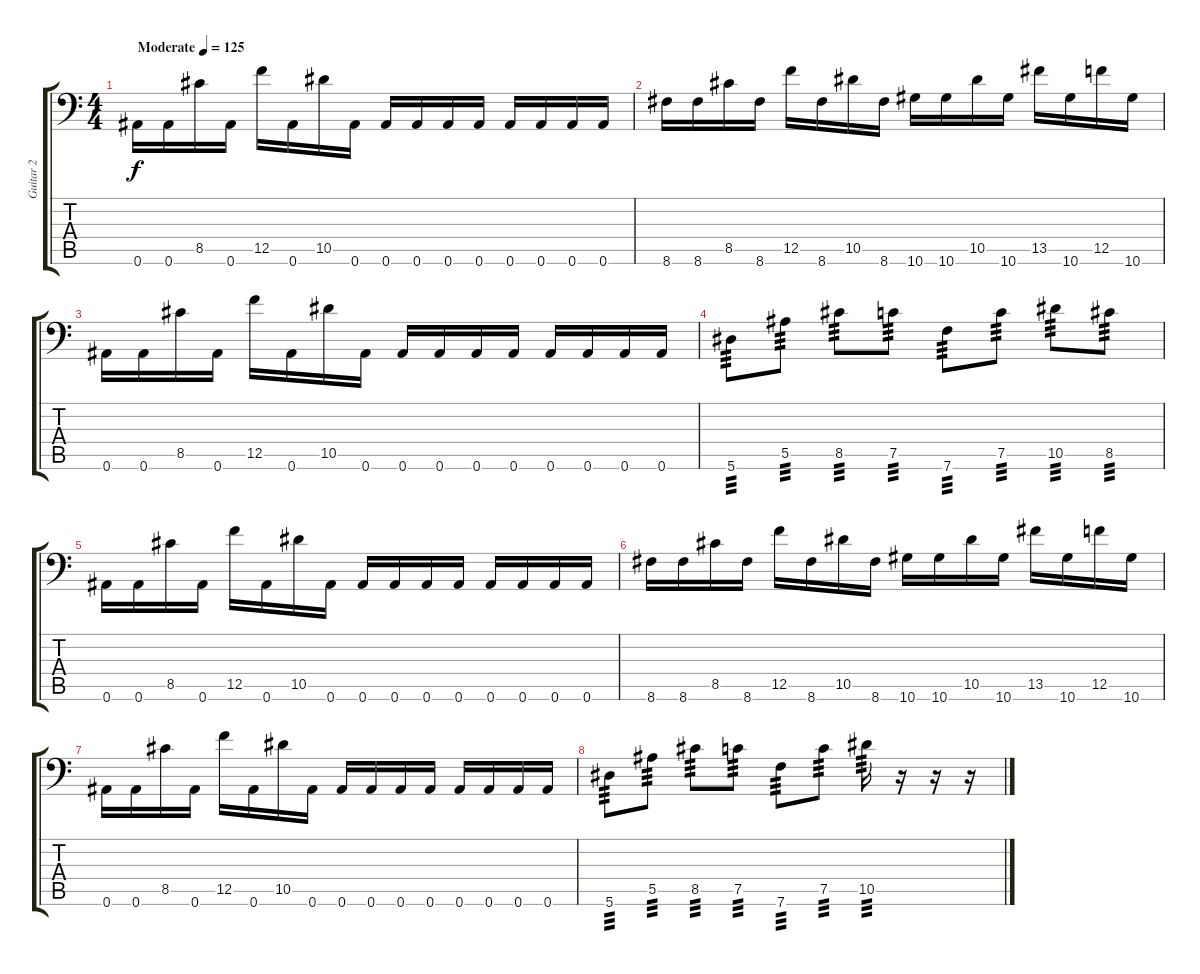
\track ("Guitar 2" "Guitar 2") {instrument distortionguitar}
\staff {score tabs}
\tuning (C4 G3 Eb3 Bb2 F2 Bb1) {hide}
\ts (4 4)
\tempo (125 "Moderate")
\clef f4
\ks c
0.6.16{dy f instrument distortionguitar} 0.6.16 8.5.16 0.6.16 12.5.16 0.6.16 10.5.16 0.6.16 0.6.16 0.6.16 0.6.16 0.6.16 0.6.16 0.6.16 0.6.16 0.6.16 |
8.6.16 8.6.16 8.5.16 8.6.16 12.5.16 8.6.16 10.5.16 8.6.16 10.6.16 10.6.16 10.5.16 10.6.16 13.5.16 10.6.16 12.5.16 10.6.16 |
0.6.16 0.6.16 8.5.16 0.6.16 12.5.16 0.6.16 10.5.16 0.6.16 0.6.16 0.6.16 0.6.16 0.6.16 0.6.16 0.6.16 0.6.16 0.6.16 |
5.6.8{tp 3} 5.5.8{tp 3} 8.5.8{tp 3} 7.5.8{tp 3} 7.6.8{tp 3} 7.5.8{tp 3} 10.5.8{tp 3} 8.5.8{tp 3} |
0.6.16 0.6.16 8.5.16 0.6.16 12.5.16 0.6.16 10.5.16 0.6.16 0.6.16 0.6.16 0.6.16 0.6.16 0.6.16 0.6.16 0.6.16 0.6.16 |
8.6.16 8.6.16 8.5.16 8.6.16 12.5.16 8.6.16 10.5.16 8.6.16 10.6.16 10.6.16 10.5.16 10.6.16 13.5.16 10.6.16 12.5.16 10.6.16 |
0.6.16 0.6.16 8.5.16 0.6.16 12.5.16 0.6.16 10.5.16 0.6.16 0.6.16 0.6.16 0.6.16 0.6.16 0.6.16 0.6.16 0.6.16 0.6.16 |
5.6.8{tp 3} 5.5.8{tp 3} 8.5.8{tp 3} 7.5.8{tp 3} 7.6.8{tp 3} 7.5.8{tp 3} 10.5.16{tp 3} r.16 r.16 r.16
